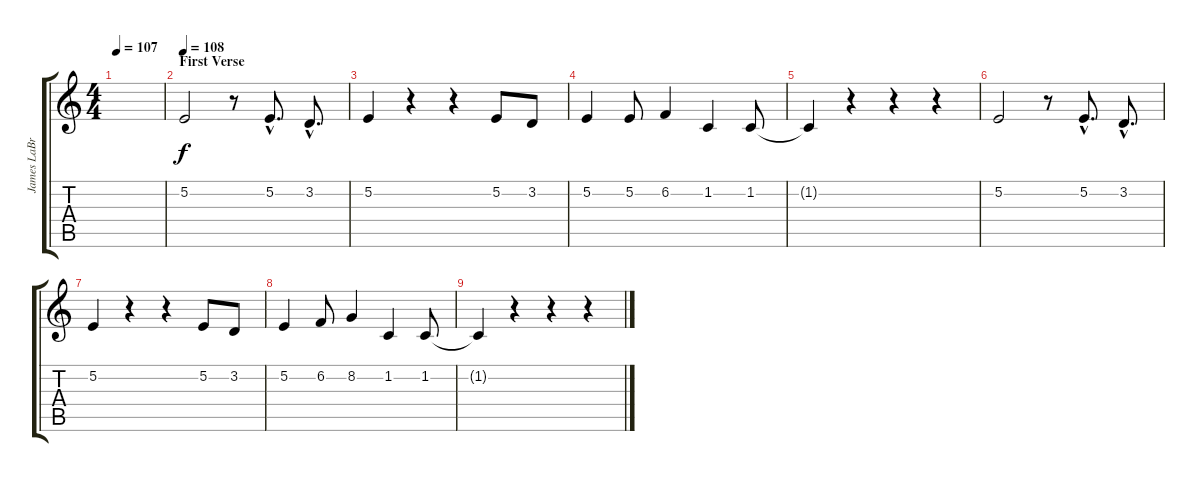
\track ("James LaBrie" "James LaBr") {instrument brasssection}
\staff {score tabs}
\tuning (E4 B3 G3 D3 A2 E2) {hide}
\ts (4 4)
\tempo 107
\clef g2
\ks c
|
\section ("" "First Verse")
\tempo 108
5.2.2 r.8 5.2{hac}.8{d} 3.2{hac}.8{d} |
5.2.4 r.4 r.4 5.2.8 3.2.8 |
5.2.4 5.2.8 6.2.4 1.2.4 1.2.8 |
1.2{t}.4 r.4 r.4 r.4 |
5.2.2 r.8 5.2{hac}.8{d} 3.2{hac}.8{d} |
5.2.4 r.4 r.4 5.2.8 3.2.8 |
5.2.4 6.2.8 8.2.4 1.2.4 1.2.8 |
1.2{t}.4 r.4 r.4 r.4
